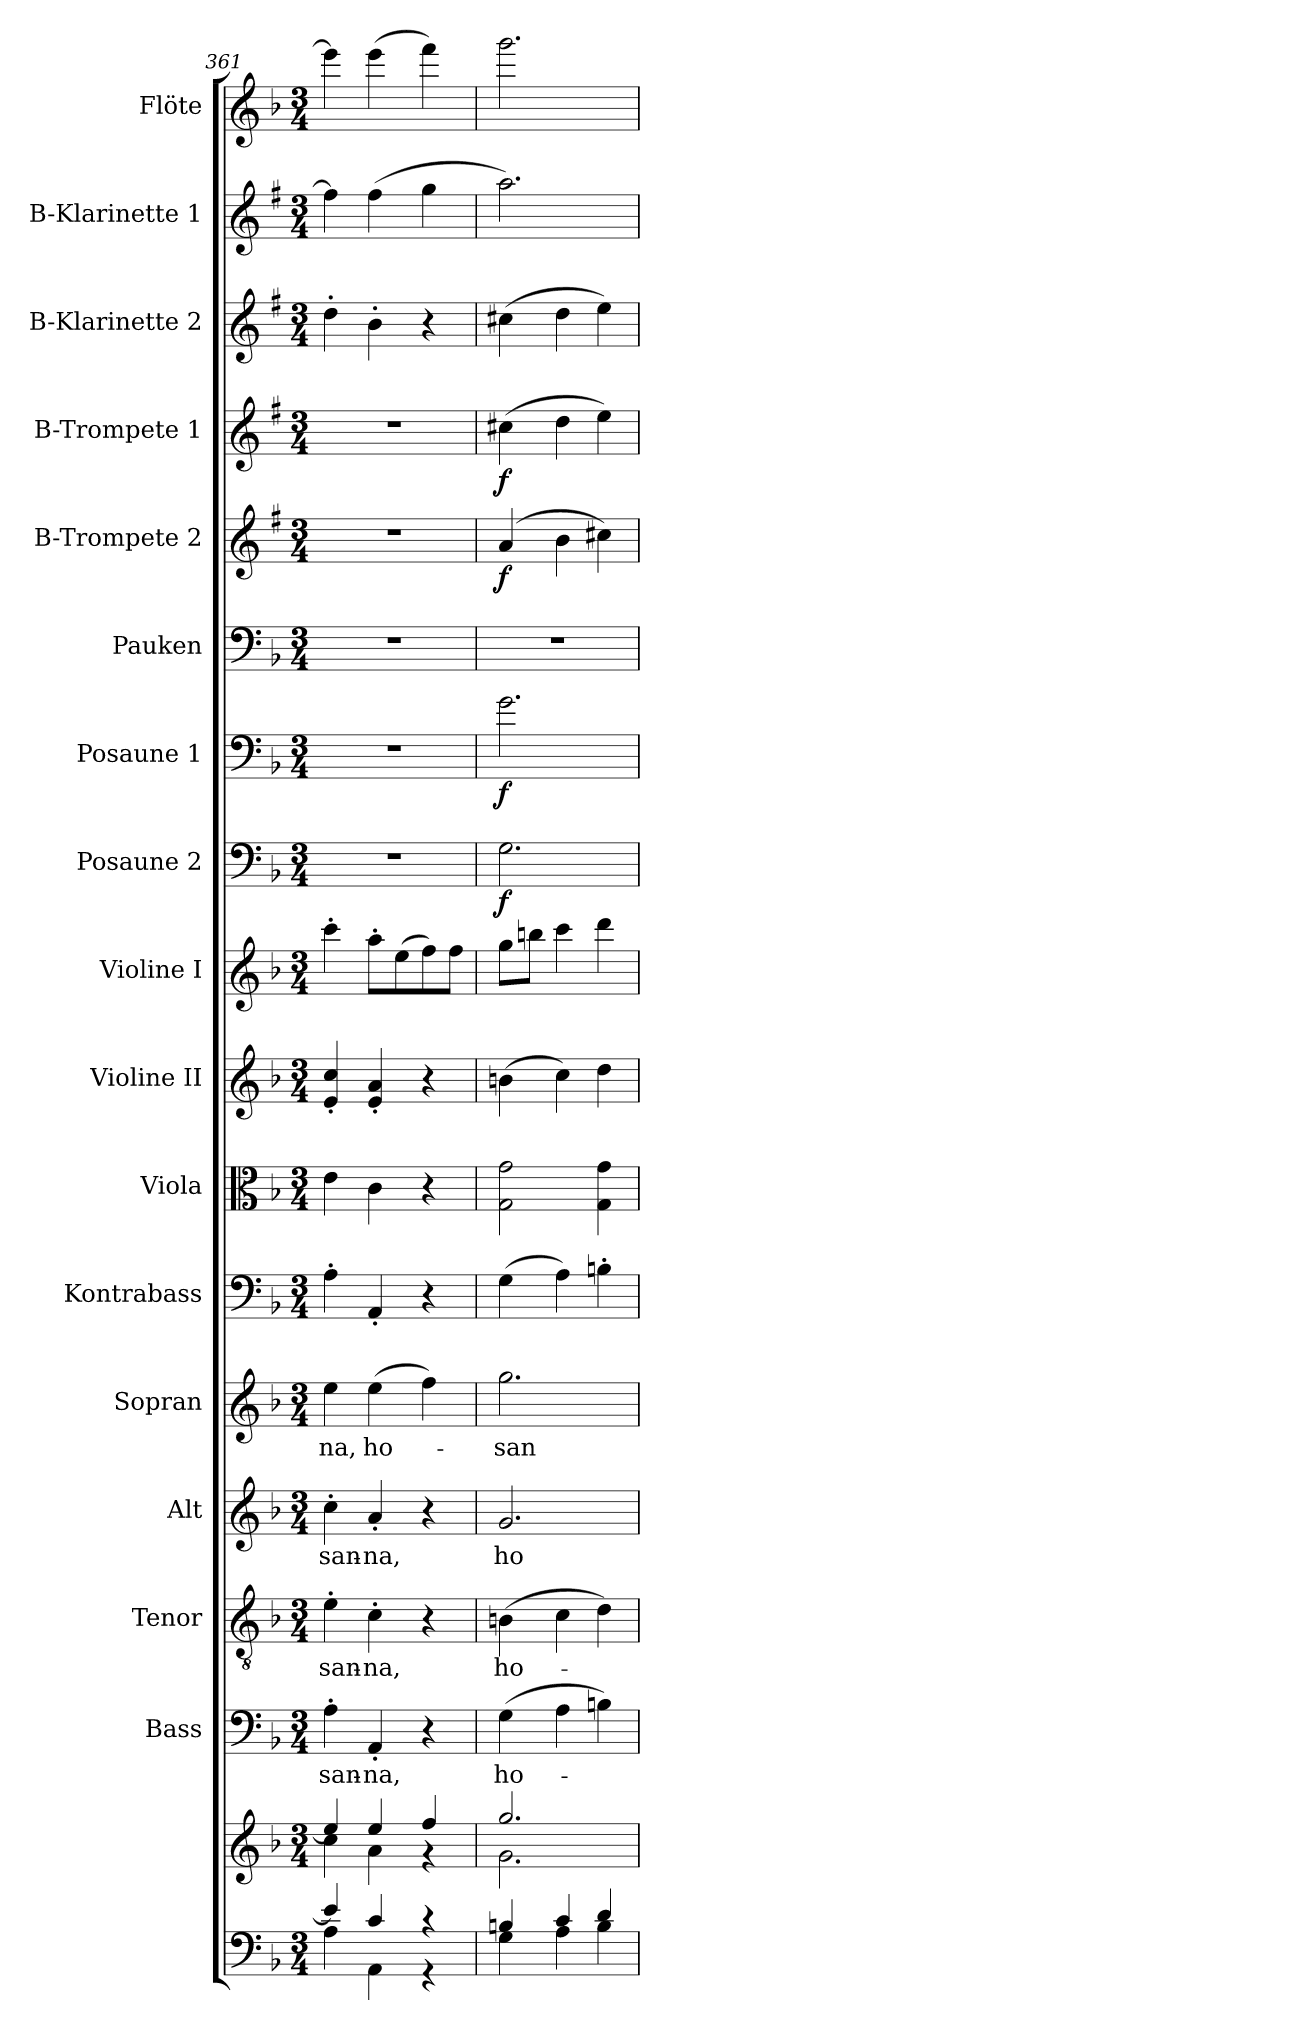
**kern	**kern	**kern	**text	**kern	**text	**kern	**text	**kern	**text	**kern	**kern	**kern	**kern	**kern	**dynam	**kern	**dynam	**kern	**kern	**dynam	**kern	**dynam	**kern	**kern	**kern
*part17	*part17	*part16	*part16	*part15	*part15	*part14	*part14	*part13	*part13	*part12	*part11	*part10	*part9	*part8	*part8	*part7	*part7	*part6	*part5	*part5	*part4	*part4	*part3	*part2	*part1
*staff18	*staff17	*staff16	*staff16	*staff15	*staff15	*staff14	*staff14	*staff13	*staff13	*staff12	*staff11	*staff10	*staff9	*staff8	*staff8	*staff7	*staff7	*staff6	*staff5	*staff5	*staff4	*staff4	*staff3	*staff2	*staff1
*	*	*I"Bass	*	*I"Tenor	*	*I"Alt	*	*I"Sopran	*	*I"Kontrabass	*I"Viola	*I"Violine II	*I"Violine I	*I"Posaune 2	*	*I"Posaune 1	*	*I"Pauken	*I"B-Trompete 2	*	*I"B-Trompete 1	*	*I"B-Klarinette 2	*I"B-Klarinette 1	*I"Flöte
*	*	*I'B.	*	*I'T.	*	*I'A.	*	*I'S.	*	*I'Kb.	*I'Vla.	*I'Vl. II	*I'Vl. I	*I'Pos. 2	*	*I'Pos. 1	*	*I'Pk.	*I'B Trp. 2	*	*I'B Trp. 1	*	*I'B Kl. 2	*I'B Kl. 1	*I'Fl.
*clefF4	*clefG2	*clefF4	*	*clefGv2	*	*clefG2	*	*clefG2	*	*clefF4	*clefC3	*clefG2	*clefG2	*clefF4	*	*clefF4	*	*clefF4	*clefG2	*	*clefG2	*	*clefG2	*clefG2	*clefG2
*	*	*	*	*	*	*	*	*	*	*ITrd7c12	*	*	*	*	*	*	*	*	*ITrd1c2	*	*ITrd1c2	*	*ITrd1c2	*ITrd1c2	*
*k[b-]	*k[b-]	*k[b-]	*	*k[b-]	*	*k[b-]	*	*k[b-]	*	*k[b-]	*k[b-]	*k[b-]	*k[b-]	*k[b-]	*	*k[b-]	*	*k[b-]	*k[b-]	*	*k[b-]	*	*k[b-]	*k[b-]	*k[b-]
*F:	*F:	*F:	*	*F:	*	*F:	*	*F:	*	*F:	*F:	*F:	*F:	*F:	*	*F:	*	*F:	*F:	*	*F:	*	*F:	*F:	*F:
*M3/4	*M3/4	*M3/4	*	*M3/4	*	*M3/4	*	*M3/4	*	*M3/4	*M3/4	*M3/4	*M3/4	*M3/4	*	*M3/4	*	*M3/4	*M3/4	*	*M3/4	*	*M3/4	*M3/4	*M3/4
=361	=361	=361	=361	=361	=361	=361	=361	=361	=361	=361	=361	=361	=361	=361	=361	=361	=361	=361	=361	=361	=361	=361	=361	=361	=361
*^	*^	*	*	*	*	*	*	*	*	*	*	*	*	*	*	*	*	*	*	*	*	*	*	*	*
!	!	!	!	!	!LO:LY:b	!	!LO:LY:b	!	!LO:LY:b	!	!LO:LY:b	!	!	!	!	!	!	!	!	!	!	!	!	!	!	!	!
4e/]	4A\	4ee/]	4cc\	4A'>\	-san-	4e'>\	-san-	4cc'>\	-san-	4ee\	-na,	4AA'>\	4e\	4e/'< 4cc/'<	4ccc'>\	2.r	.	2.r	.	2.r	2.r	.	2.r	.	4cc'>\	4ee\]	4eee\]
!	!	!	!	!	!LO:LY:b	!	!LO:LY:b	!	!LO:LY:b	!	!LO:LY:b	!	!	!	!	!	!	!	!	!	!	!	!	!	!	!	!
4c/	4AA\	4ee/	4a\	4AA'</	-na,	4c'>\	-na,	4a'</	-na,	(>4ee\	ho-	4AAA'</	4c\	4e/'< 4a/'<	8aa'>\L	.	.	.	.	.	.	.	.	.	4a'>\	(>4ee\	(>4eee\
.	.	.	.	.	.	.	.	.	.	.	.	.	.	.	(>8ee\	.	.	.	.	.	.	.	.	.	.	.	.
4r	4r	4ff/	4rg	4r	.	4r	.	4r	.	4ff\)	.	4r	4r	4r	8ff\)	.	.	.	.	.	.	.	.	.	4r	4ff\	4fff\)
.	.	.	.	.	.	.	.	.	.	.	.	.	.	.	8ff\J	.	.	.	.	.	.	.	.	.	.	.	.
=362	=362	=362	=362	=362	=362	=362	=362	=362	=362	=362	=362	=362	=362	=362	=362	=362	=362	=362	=362	=362	=362	=362	=362	=362	=362	=362	=362
!	!	!	!	!	!LO:LY:b	!	!LO:LY:b	!	!LO:LY:b	!	!LO:LY:b	!	!	!	!	!	!LO:DY:b	!	!LO:DY:b	!	!	!LO:DY:b	!	!LO:DY:b	!	!	!
4Bn/	4G\	2.gg/	2.g\	(>4G\	ho-	(>4Bn\	ho-	2.g/	ho-	2.gg\	-san-	(>4GG\	2G\ 2g\	(>4bn\	8gg\L	2.G\	f	2.g\	f	2.r	(4g/	f	(>4bn\	f	(>4bn\	2.gg\)	2.ggg\
.	.	.	.	.	.	.	.	.	.	.	.	.	.	.	8bbn\J	.	.	.	.	.	.	.	.	.	.	.	.
4c/	4A\	.	.	4A\	.	4c\	.	.	.	.	.	4AA\)	.	4cc\)	4ccc\	.	.	.	.	.	4a\	.	4cc\	.	4cc\	.	.
4d/	4B\	.	.	4Bn\)	.	4d\)	.	.	.	.	.	4BBn'>\	4G\ 4g\	4dd\	4ddd\	.	.	.	.	.	4bn\)	.	4dd\)	.	4dd\)	.	.
*v	*v	*	*	*	*	*	*	*	*	*	*	*	*	*	*	*	*	*	*	*	*	*	*	*	*	*	*
*	*v	*v	*	*	*	*	*	*	*	*	*	*	*	*	*	*	*	*	*	*	*	*	*	*	*	*
=	=	=	=	=	=	=	=	=	=	=	=	=	=	=	=	=	=	=	=	=	=	=	=	=	=
*-	*-	*-	*-	*-	*-	*-	*-	*-	*-	*-	*-	*-	*-	*-	*-	*-	*-	*-	*-	*-	*-	*-	*-	*-	*-
